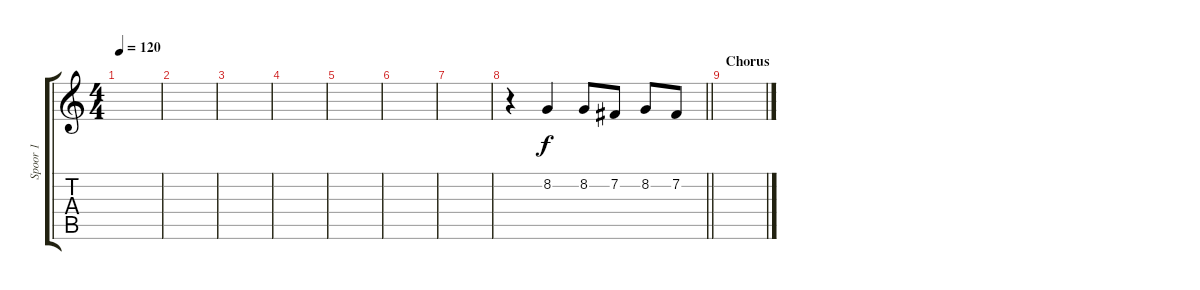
\track ("Spoor 1" "Spoor 1") {instrument lead1square}
\staff {score tabs}
\tuning (E4 B3 G3 D3 A2 E2) {hide}
\ts (4 4)
\tempo 120
\clef g2
\ks c
|
|
|
|
|
|
|
\barLineRight lightlight
r.4 8.2.4 8.2.8 7.2.8 8.2.8 7.2.8 |
\section ("" "Chorus")
